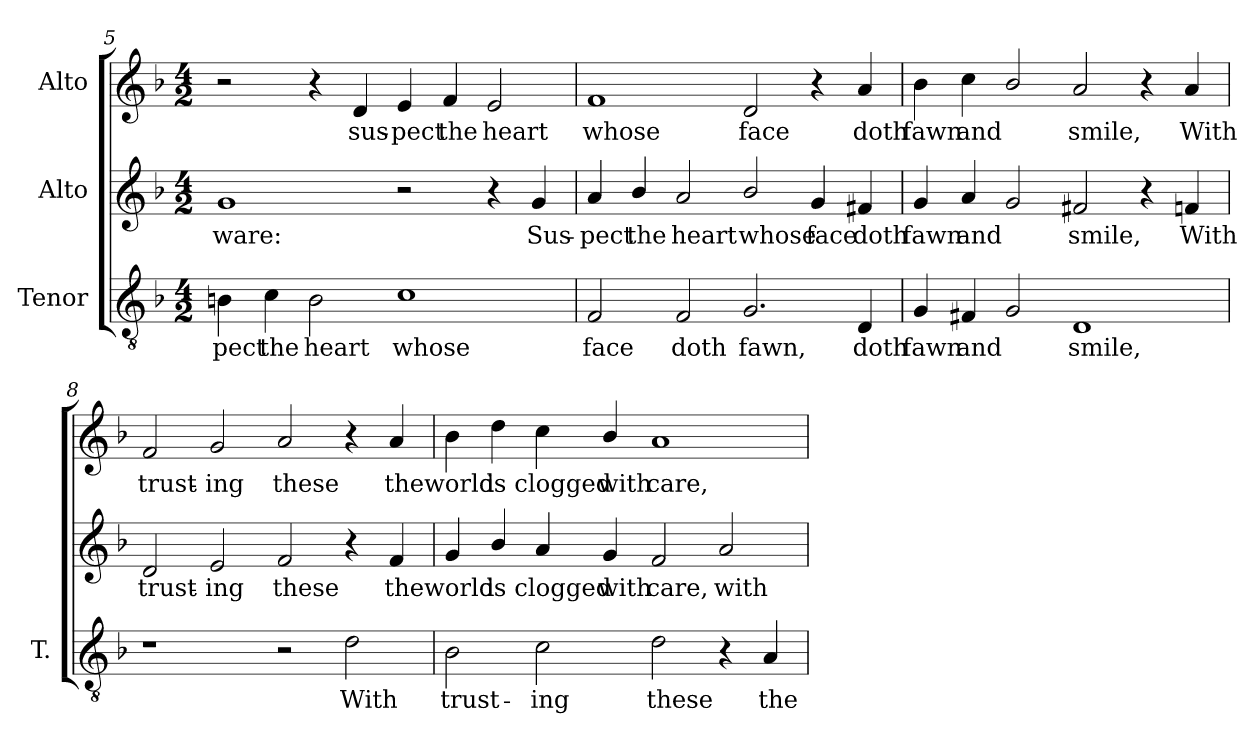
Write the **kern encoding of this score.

**kern	**text	**kern	**text	**kern	**text
*part3	*part3	*part2	*part2	*part1	*part1
*staff3	*staff3	*staff2	*staff2	*staff1	*staff1
*I"Tenor	*	*I"Alto	*	*I"Alto	*
*I'T.	*	*	*	*	*
*clefGv2	*	*clefG2	*	*clefG2	*
*ITrd7c12	*	*	*	*	*
*k[b-]	*	*k[b-]	*	*k[b-]	*
*F:	*	*F:	*	*F:	*
*M4/2	*	*M4/2	*	*M4/2	*
=5	=5	=5	=5	=5	=5
!	!LO:LY:b:color=#000000	!	!	!	!
!	!	!	!LO:LY:b:color=#000000	!	!
4BBni\	-pect	1gi	-ware:	2r	.
!	!LO:LY:b:color=#000000	!	!	!	!
4Ci\	the	.	.	.	.
!	!LO:LY:b:color=#000000	!	!	!	!
2BBi\	heart	.	.	4r	.
!	!	!	!	!	!LO:LY:b:color=#000000
.	.	.	.	4di/	sus-
!	!LO:LY:b:color=#000000	!	!	!	!
!	!	!	!	!	!LO:LY:b:color=#000000
1Ci	whose	2r	.	4ei/	-pect
!	!	!	!	!	!LO:LY:b:color=#000000
.	.	.	.	4fi/	the
!	!	!	!	!	!LO:LY:b:color=#000000
.	.	4r	.	2ei/	heart
!	!	!	!LO:LY:b:color=#000000	!	!
.	.	4gi/	Sus-	.	.
=6	=6	=6	=6	=6	=6
!	!LO:LY:b:color=#000000	!	!	!	!
!	!	!	!LO:LY:b:color=#000000	!	!
!	!	!	!	!	!LO:LY:b:color=#000000
2FFi/	face	4ai/	-pect	1fi	whose
!	!	!	!LO:LY:b:color=#000000	!	!
.	.	4b-i/	the	.	.
!	!LO:LY:b:color=#000000	!	!	!	!
!	!	!	!LO:LY:b:color=#000000	!	!
2FFi/	doth	2ai/	heart	.	.
!	!LO:LY:b:color=#000000	!	!	!	!
!	!	!	!LO:LY:b:color=#000000	!	!
!	!	!	!	!	!LO:LY:b:color=#000000
2.GGi/	fawn,	2b-i/	whose	2di/	face
!	!	!	!LO:LY:b:color=#000000	!	!
.	.	4gi/	face	4r	.
!	!LO:LY:b:color=#000000	!	!	!	!
!	!	!	!LO:LY:b:color=#000000	!	!
!	!	!	!	!	!LO:LY:b:color=#000000
4DDi/	doth	4f#Xi/	doth	4ai/	doth
!!LO:LB:g=z
=7	=7	=7	=7	=7	=7
!	!LO:LY:b:color=#000000	!	!	!	!
!	!	!	!LO:LY:b:color=#000000	!	!
!	!	!	!	!	!LO:LY:b:color=#000000
4GGi/	fawn	4gi/	fawn	4b-i\	fawn
!	!LO:LY:b:color=#000000	!	!	!	!
!	!	!	!LO:LY:b:color=#000000	!	!
!	!	!	!	!	!LO:LY:b:color=#000000
4FF#Xi/	and	4ai/	and	4cci\	and
2GGi/	.	2gi/	.	2b-i/	.
!	!LO:LY:b:color=#000000	!	!	!	!
!	!	!	!LO:LY:b:color=#000000	!	!
!	!	!	!	!	!LO:LY:b:color=#000000
1DDi	smile,	2f#Xi/	smile,	2ai/	smile,
.	.	4r	.	4r	.
!	!	!	!LO:LY:b:color=#000000	!	!
!	!	!	!	!	!LO:LY:b:color=#000000
.	.	4fni/	With	4ai/	With
=8	=8	=8	=8	=8	=8
!	!	!	!LO:LY:b:color=#000000	!	!
!	!	!	!	!	!LO:LY:b:color=#000000
1r	.	2di/	trust-	2fi/	trust-
!	!	!	!LO:LY:b:color=#000000	!	!
!	!	!	!	!	!LO:LY:b:color=#000000
.	.	2ei/	-ing	2gi/	-ing
!	!	!	!LO:LY:b:color=#000000	!	!
!	!	!	!	!	!LO:LY:b:color=#000000
2r	.	2fi/	these	2ai/	these
!	!LO:LY:b:color=#000000	!	!	!	!
2Di\	With	4r	.	4r	.
!	!	!	!LO:LY:b:color=#000000	!	!
!	!	!	!	!	!LO:LY:b:color=#000000
.	.	4fi/	the	4ai/	the
=9	=9	=9	=9	=9	=9
!	!LO:LY:b:color=#000000	!	!	!	!
!	!	!	!LO:LY:b:color=#000000	!	!
!	!	!	!	!	!LO:LY:b:color=#000000
2BB-i\	trust-	4gi/	world	4b-i\	world
!	!	!	!LO:LY:b:color=#000000	!	!
!	!	!	!	!	!LO:LY:b:color=#000000
.	.	4b-i/	is	4ddi\	is
!	!LO:LY:b:color=#000000	!	!	!	!
!	!	!	!LO:LY:b:color=#000000	!	!
!	!	!	!	!	!LO:LY:b:color=#000000
2Ci\	-ing	4ai/	clogged	4cci\	clogged
!	!	!	!LO:LY:b:color=#000000	!	!
!	!	!	!	!	!LO:LY:b:color=#000000
.	.	4gi/	with	4b-i/	with
!	!LO:LY:b:color=#000000	!	!	!	!
!	!	!	!LO:LY:b:color=#000000	!	!
!	!	!	!	!	!LO:LY:b:color=#000000
2Di\	these	2fi/	care,	1ai	care,
!	!	!	!LO:LY:b:color=#000000	!	!
4r	.	2ai/	with	.	.
!	!LO:LY:b:color=#000000	!	!	!	!
4AAi/	the	.	.	.	.
=	=	=	=	=	=
*-	*-	*-	*-	*-	*-
